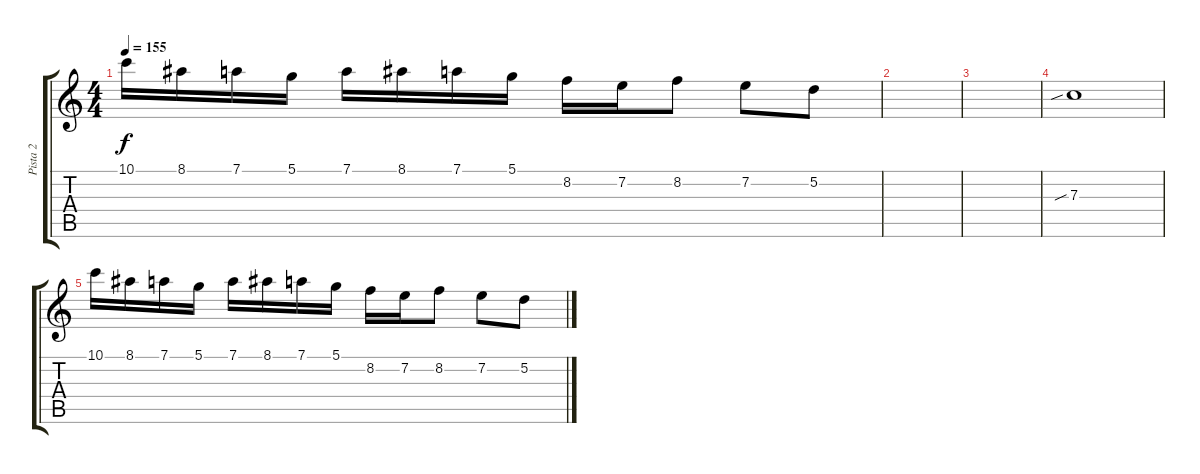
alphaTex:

\track ("Pista 2" "Pista 2") {instrument distortionguitar}
\staff {score tabs}
\tuning (D4 A3 F3 C3 G2 D2) {hide}
\ts (4 4)
\tempo 155
\clef g2
\ks c
10.1.16{dy f} 8.1.16 7.1.16 5.1.16 7.1.16 8.1.16 7.1.16 5.1.16 8.2.16 7.2.16 8.2.8 7.2.8 5.2.8 |
|
|
7.3{sib}.1 |
10.1.16 8.1.16 7.1.16 5.1.16 7.1.16 8.1.16 7.1.16 5.1.16 8.2.16 7.2.16 8.2.8 7.2.8 5.2.8
